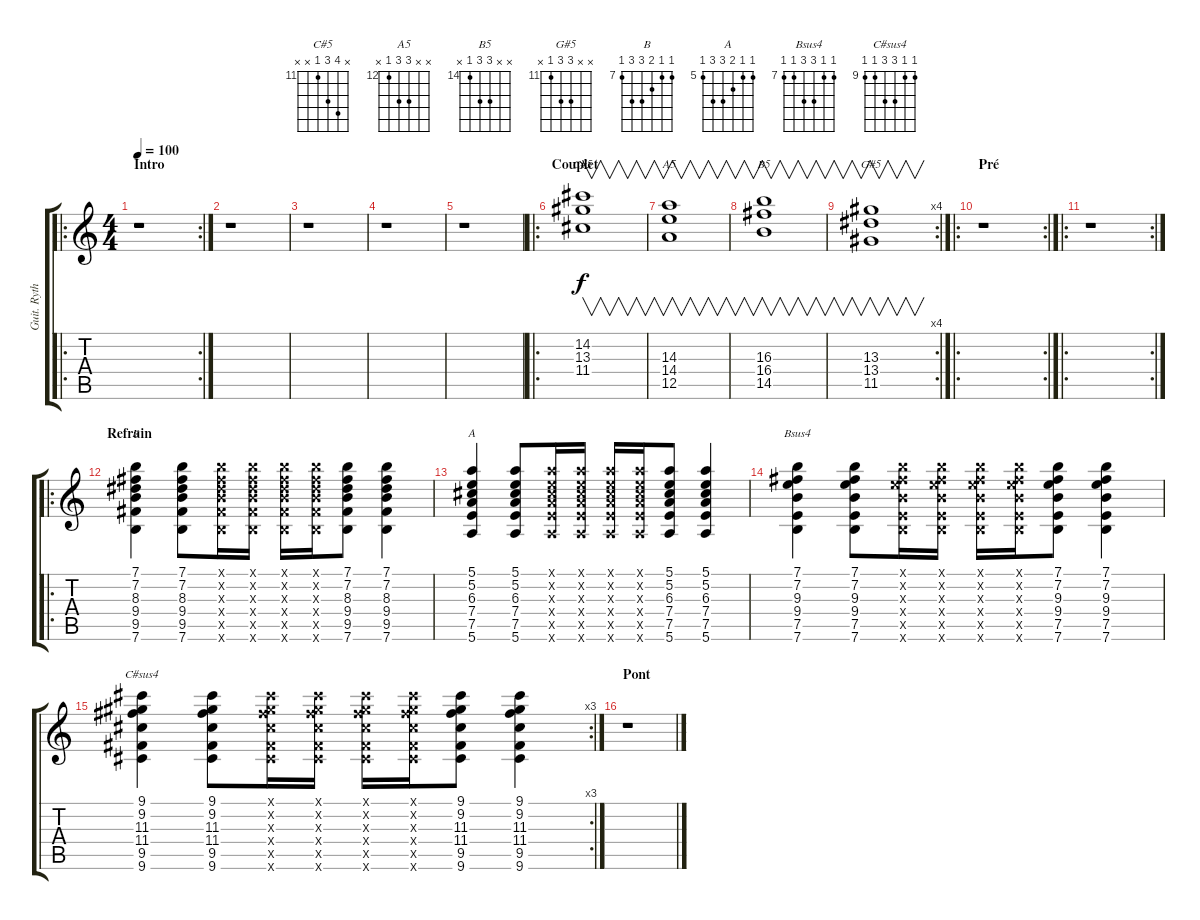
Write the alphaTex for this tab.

\track ("Guit. Rythm 2" "Guit. Ryth") {instrument electricguitarclean}
\staff {score tabs}
\tuning (E4 B3 G3 D3 A2 E2) {hide}
\chord ("C#5" x 14 13 11 x x) {firstfret 11}
\chord ("A5" x x 14 14 12 x) {firstfret 12}
\chord ("B5" x x 16 16 14 x) {firstfret 14}
\chord ("G#5" x x 13 13 11 x) {firstfret 11}
\chord ("B" 7 7 8 9 9 7) {firstfret 7}
\chord ("A" 5 5 6 7 7 5) {firstfret 5}
\chord ("Bsus4" 7 7 9 9 7 7) {firstfret 7}
\chord ("C#sus4" 9 9 11 11 9 9) {firstfret 9}
\ro
\rc 2
\ts (4 4)
\section ("" "Intro")
\tempo 100
\clef g2
\ks c
r.1{dy f instrument electricguitarclean} |
r.1 |
r.1 |
r.1 |
r.1 |
\ro
\section ("" "Couplet")
(14.2 13.3 11.4).1{v ch "C#5"} |
(14.3 14.4 12.5).1{v ch "A5"} |
(16.3 16.4 14.5).1{v ch "B5"} |
\rc 4
(13.3 13.4 11.5).1{v ch "G#5"} |
\ro
\rc 2
\section ("" "Pré")
r.1 |
\ro
\rc 2
r.1 |
\ro
\section ("" "Refrain")
(7.1 7.2 8.3 9.4 9.5 7.6).4{ch "B" volume 9} (7.1 7.2 8.3 9.4 9.5 7.6).8 (7.1{x} 7.2{x} 8.3{x} 9.4{x} 9.5{x} 7.6{x}).16 (7.1{x} 7.2{x} 8.3{x} 9.4{x} 9.5{x} 7.6{x}).16 (7.1{x} 7.2{x} 8.3{x} 9.4{x} 9.5{x} 7.6{x}).16 (7.1{x} 7.2{x} 8.3{x} 9.4{x} 9.5{x} 7.6{x}).16 (7.1 7.2 8.3 9.4 9.5 7.6).8 (7.1 7.2 8.3 9.4 9.5 7.6).4 |
(5.1 5.2 6.3 7.4 7.5 5.6).4{ch "A"} (5.1 5.2 6.3 7.4 7.5 5.6).8 (5.1{x} 5.2{x} 6.3{x} 7.4{x} 7.5{x} 5.6{x}).16 (5.1{x} 5.2{x} 6.3{x} 7.4{x} 7.5{x} 5.6{x}).16 (5.1{x} 5.2{x} 6.3{x} 7.4{x} 7.5{x} 5.6{x}).16 (5.1{x} 5.2{x} 6.3{x} 7.4{x} 7.5{x} 5.6{x}).16 (5.1 5.2 6.3 7.4 7.5 5.6).8 (5.1 5.2 6.3 7.4 7.5 5.6).4 |
(7.1 7.2 9.3 9.4 7.5 7.6).4{ch "Bsus4"} (7.1 7.2 9.3 9.4 7.5 7.6).8 (7.1{x} 7.2{x} 9.3{x} 9.4{x} 7.5{x} 7.6{x}).16 (7.1{x} 7.2{x} 9.3{x} 9.4{x} 7.5{x} 7.6{x}).16 (7.1{x} 7.2{x} 9.3{x} 9.4{x} 7.5{x} 7.6{x}).16 (7.1{x} 7.2{x} 9.3{x} 9.4{x} 7.5{x} 7.6{x}).16 (7.1 7.2 9.3 9.4 7.5 7.6).8 (7.1 7.2 9.3 9.4 7.5 7.6).4 |
\rc 3
(9.1 9.2 11.3 11.4 9.5 9.6).4{ch "C#sus4"} (9.1 9.2 11.3 11.4 9.5 9.6).8 (9.1{x} 9.2{x} 11.3{x} 11.4{x} 9.5{x} 9.6{x}).16 (9.1{x} 9.2{x} 11.3{x} 11.4{x} 9.5{x} 9.6{x}).16 (9.1{x} 9.2{x} 11.3{x} 11.4{x} 9.5{x} 9.6{x}).16 (9.1{x} 9.2{x} 11.3{x} 11.4{x} 9.5{x} 9.6{x}).16 (9.1 9.2 11.3 11.4 9.5 9.6).8 (9.1 9.2 11.3 11.4 9.5 9.6).4 |
\section ("" "Pont")
r.1
